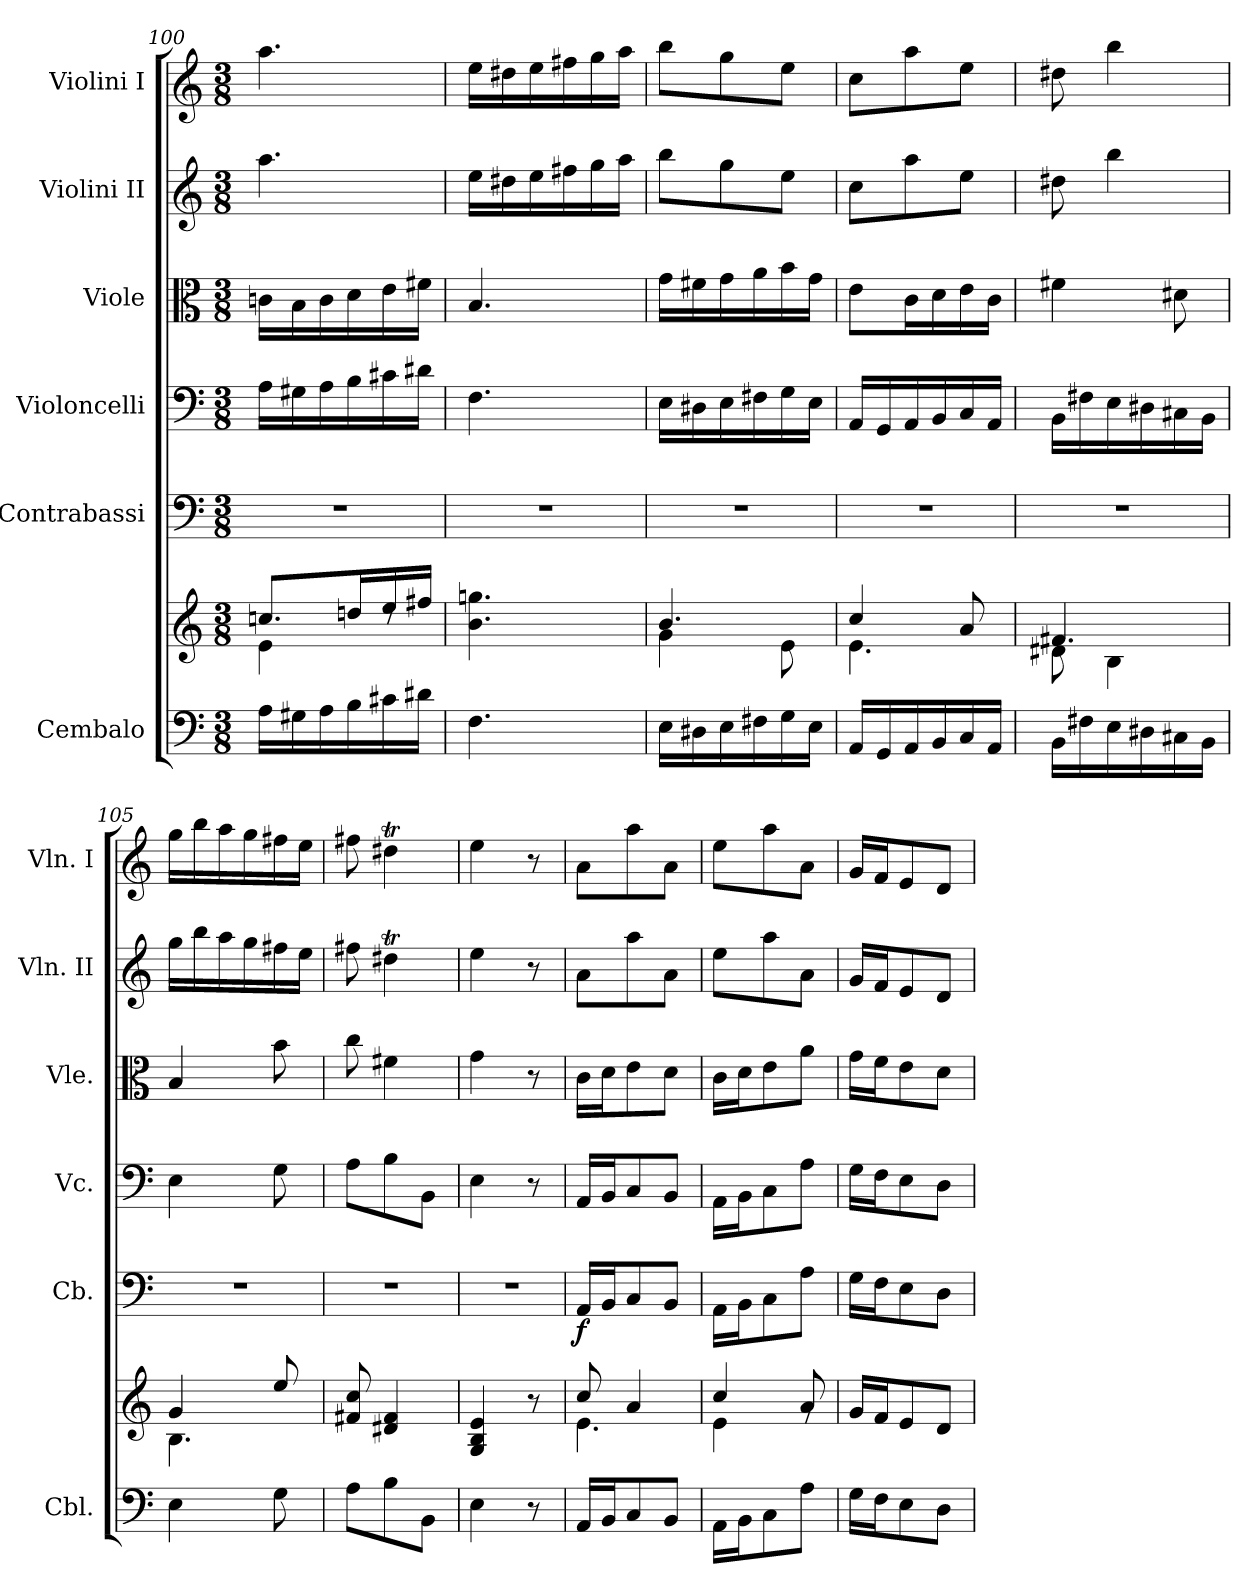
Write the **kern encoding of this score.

**kern	**kern	**kern	**dynam	**kern	**kern	**kern	**kern
*part6	*part6	*part5	*part5	*part4	*part3	*part2	*part1
*staff7	*staff6	*staff5	*staff5	*staff4	*staff3	*staff2	*staff1
*I"Cembalo	*	*I"Contrabassi	*	*I"Violoncelli	*I"Viole	*I"Violini II	*I"Violini I
*I'Cbl.	*	*I'Cb.	*	*I'Vc.	*I'Vle.	*I'Vln. II	*I'Vln. I
*clefF4	*clefG2	*clefF4	*	*clefF4	*clefC3	*clefG2	*clefG2
*	*	*ITrd7c12	*	*	*	*	*
*k[]	*k[]	*k[]	*	*k[]	*k[]	*k[]	*k[]
*M3/8	*M3/8	*M3/8	*	*M3/8	*M3/8	*M3/8	*M3/8
=100	=100	=100	=100	=100	=100	=100	=100
*	*^	*	*	*	*	*	*
16A\LL	8.ccn/L	4e\	4.r	.	16A\LL	16cni\LL	4.aa\	4.aa\
16G#X\	.	.	.	.	16G#X\	16B\	.	.
16A\	.	.	.	.	16A\	16c\	.	.
16B\	16ddn/L	.	.	.	16B\	16d\	.	.
16c#X\	16ee/	8rdd	.	.	16c#X\	16e\	.	.
16d#X\JJ	16ff#X/JJ	.	.	.	16d#X\JJ	16f#X\JJ	.	.
*	*v	*v	*	*	*	*	*	*
=101	=101	=101	=101	=101	=101	=101	=101
4.F\	4.b\ 4.ggn\	4.r	.	4.F\	4.B/	16ee\LL	16ee\LL
.	.	.	.	.	.	16dd#X\	16dd#X\
.	.	.	.	.	.	16ee\	16ee\
.	.	.	.	.	.	16ff#X\	16ff#X\
.	.	.	.	.	.	16gg\	16gg\
.	.	.	.	.	.	16aa\JJ	16aa\JJ
=102	=102	=102	=102	=102	=102	=102	=102
*	*^	*	*	*	*	*	*
16E\LL	4.b/	4g\	4.r	.	16E\LL	16g\LL	8bb\L	8bb\L
16D#X\	.	.	.	.	16D#X\	16f#X\	.	.
16E\	.	.	.	.	16E\	16g\	8gg\	8gg\
16F#X\	.	.	.	.	16F#X\	16a\	.	.
16G\	.	8e\	.	.	16G\	16b\	8ee\J	8ee\J
16E\JJ	.	.	.	.	16E\JJ	16g\JJ	.	.
!!LO:PB:g=z
=103	=103	=103	=103	=103	=103	=103	=103	=103
16AA/LL	4cc/	4.e\	4.r	.	16AA/LL	8e\L	8cc\L	8cc\L
16GG/	.	.	.	.	16GG/	.	.	.
16AA/	.	.	.	.	16AA/	16c\L	8aa\	8aa\
16BB/	.	.	.	.	16BB/	16d\	.	.
16C/	8a/	.	.	.	16C/	16e\	8ee\J	8ee\J
16AA/JJ	.	.	.	.	16AA/JJ	16c\JJ	.	.
=104	=104	=104	=104	=104	=104	=104	=104	=104
16BB\LL	4.f#X/	8d#X\	4.r	.	16BB\LL	4f#X\	8dd#X\	8dd#X\
16F#X\	.	.	.	.	16F#X\	.	.	.
16E\	.	4B\	.	.	16E\	.	4bb\	4bb\
16D#X\	.	.	.	.	16D#X\	.	.	.
16C#X\	.	.	.	.	16C#X\	8d#X\	.	.
16BB\JJ	.	.	.	.	16BB\JJ	.	.	.
=105	=105	=105	=105	=105	=105	=105	=105	=105
4E\	4g/	4.B\	4.r	.	4E\	4B/	16gg\LL	16gg\LL
.	.	.	.	.	.	.	16bb\	16bb\
.	.	.	.	.	.	.	16aa\	16aa\
.	.	.	.	.	.	.	16gg\	16gg\
8G\	8ee/	.	.	.	8G\	8b\	16ff#X\	16ff#X\
.	.	.	.	.	.	.	16ee\JJ	16ee\JJ
*	*v	*v	*	*	*	*	*	*
=106	=106	=106	=106	=106	=106	=106	=106
8A\L	8f#X/ 8cc/	4.r	.	8A\L	8cc\	8ff#X\	8ff#X\
8B\	4d#X/ 4f#/	.	.	8B\	4f#X\	4dd#Xt\	4dd#Xt\
8BB\J	.	.	.	8BB\J	.	.	.
=107	=107	=107	=107	=107	=107	=107	=107
4E\	4G/ 4B/ 4e/	4.r	.	4E\	4g\	4ee\	4ee\
8r	8r	.	.	8r	8r	8r	8r
=108	=108	=108	=108	=108	=108	=108	=108
*	*^	*	*	*	*	*	*
!	!	!	!	!LO:DY:b	!	!	!	!
16AA/LL	8cc/	4.e\	16AAA/LL	f	16AA/LL	16c\LL	8a\L	8a\L
16BB/J	.	.	16BBB/J	.	16BB/J	16d\J	.	.
8C/	4a/	.	8CC/	.	8C/	8e\	8aa\	8aa\
8BB/J	.	.	8BBB/J	.	8BB/J	8d\J	8a\J	8a\J
=109	=109	=109	=109	=109	=109	=109	=109	=109
16AA\LL	4cc/	4e\	16AAA\LL	.	16AA\LL	16c\LL	8ee\L	8ee\L
16BB\J	.	.	16BBB\J	.	16BB\J	16d\J	.	.
8C\	.	.	8CC\	.	8C\	8e\	8aa\	8aa\
8A\J	8a/	8rg	8AA\J	.	8A\J	8a\J	8a\J	8a\J
*	*v	*v	*	*	*	*	*	*
=110	=110	=110	=110	=110	=110	=110	=110
16G\LL	16g/LL	16GG\LL	.	16G\LL	16g\LL	16g/LL	16g/LL
16F\J	16f/J	16FF\J	.	16F\J	16f\J	16f/J	16f/J
8E\	8e/	8EE\	.	8E\	8e\	8e/	8e/
8D\J	8d/J	8DD\J	.	8D\J	8d\J	8d/J	8d/J
=	=	=	=	=	=	=	=
*-	*-	*-	*-	*-	*-	*-	*-
